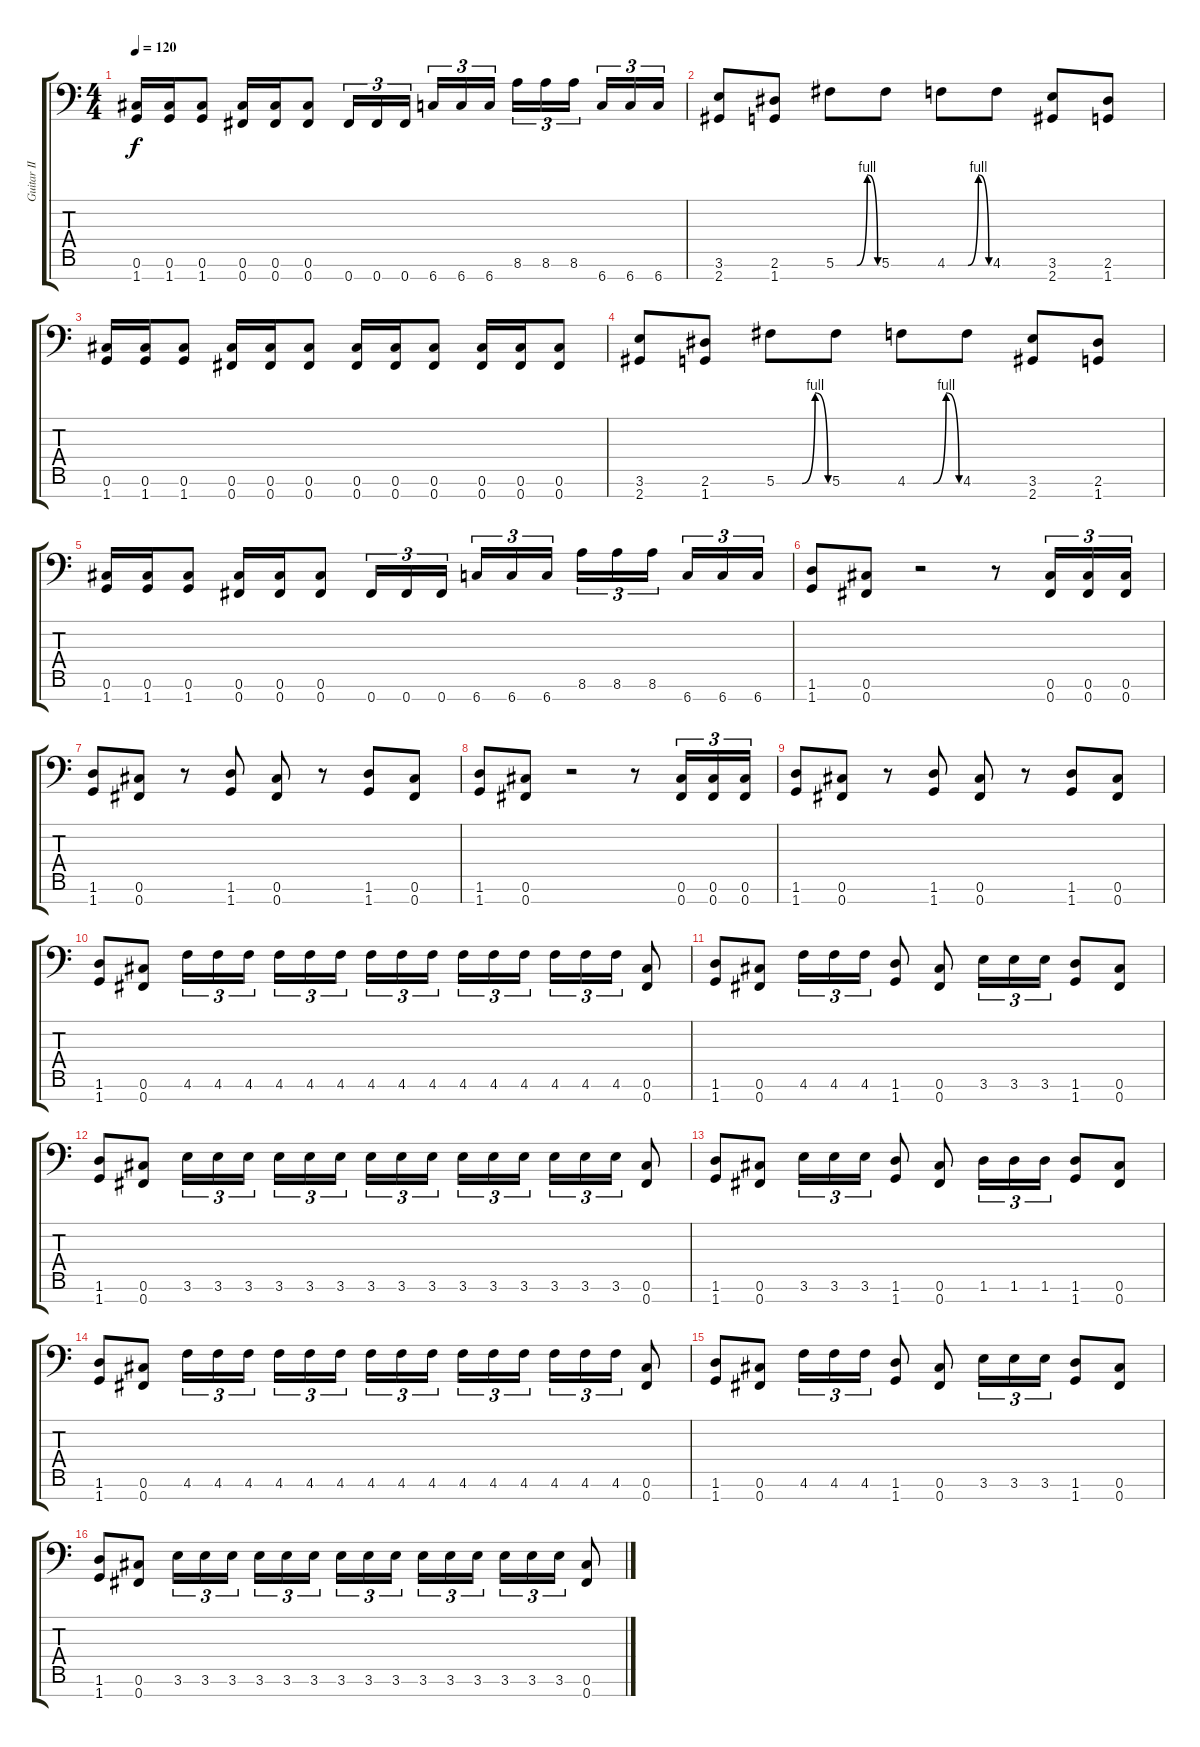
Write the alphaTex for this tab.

\track ("Guitar II" "Guitar II") {instrument distortionguitar}
\staff {score tabs}
\tuning (Db4 Ab3 E3 B2 Gb2 Db2 Gb1) {hide}
\ts (4 4)
\tempo 120
\clef f4
\ks c
(0.6 1.7).16{dy f} (0.6 1.7).16 (0.6 1.7).8 (0.6 0.7).16 (0.6 0.7).16 (0.6 0.7).8 0.7.16{tu (3 2)} 0.7.16{tu (3 2)} 0.7.16{tu (3 2)} 6.7.16{tu (3 2)} 6.7.16{tu (3 2)} 6.7.16{tu (3 2)} 8.6.16{tu (3 2)} 8.6.16{tu (3 2)} 8.6.16{tu (3 2)} 6.7.16{tu (3 2)} 6.7.16{tu (3 2)} 6.7.16{tu (3 2)} |
(3.6 2.7).8 (2.6 1.7).8 5.6{be (custom 0 0 30 0 45 4 60 0)}.8 5.6.8 4.6{be (custom 0 0 30 0 45 4 60 0)}.8 4.6.8 (3.6 2.7).8 (2.6 1.7).8 |
(0.6 1.7).16 (0.6 1.7).16 (0.6 1.7).8 (0.6 0.7).16 (0.6 0.7).16 (0.6 0.7).8 (0.6 0.7).16 (0.6 0.7).16 (0.6 0.7).8 (0.6 0.7).16 (0.6 0.7).16 (0.6 0.7).8 |
(3.6 2.7).8 (2.6 1.7).8 5.6{be (custom 0 0 30 0 45 4 60 0)}.8 5.6.8 4.6{be (custom 0 0 30 0 45 4 60 0)}.8 4.6.8 (3.6 2.7).8 (2.6 1.7).8 |
(0.6 1.7).16 (0.6 1.7).16 (0.6 1.7).8 (0.6 0.7).16 (0.6 0.7).16 (0.6 0.7).8 0.7.16{tu (3 2)} 0.7.16{tu (3 2)} 0.7.16{tu (3 2)} 6.7.16{tu (3 2)} 6.7.16{tu (3 2)} 6.7.16{tu (3 2)} 8.6.16{tu (3 2)} 8.6.16{tu (3 2)} 8.6.16{tu (3 2)} 6.7.16{tu (3 2)} 6.7.16{tu (3 2)} 6.7.16{tu (3 2)} |
(1.6 1.7).8 (0.6 0.7).8 r.2 r.8 (0.6 0.7).16{tu (3 2)} (0.6 0.7).16{tu (3 2)} (0.6 0.7).16{tu (3 2)} |
(1.6 1.7).8 (0.6 0.7).8 r.8 (1.6 1.7).8 (0.6 0.7).8 r.8 (1.6 1.7).8 (0.6 0.7).8 |
(1.6 1.7).8 (0.6 0.7).8 r.2 r.8 (0.6 0.7).16{tu (3 2)} (0.6 0.7).16{tu (3 2)} (0.6 0.7).16{tu (3 2)} |
(1.6 1.7).8 (0.6 0.7).8 r.8 (1.6 1.7).8 (0.6 0.7).8 r.8 (1.6 1.7).8 (0.6 0.7).8 |
(1.6 1.7).8 (0.6 0.7).8 4.6.16{tu (3 2)} 4.6.16{tu (3 2)} 4.6.16{tu (3 2)} 4.6.16{tu (3 2)} 4.6.16{tu (3 2)} 4.6.16{tu (3 2)} 4.6.16{tu (3 2)} 4.6.16{tu (3 2)} 4.6.16{tu (3 2)} 4.6.16{tu (3 2)} 4.6.16{tu (3 2)} 4.6.16{tu (3 2)} 4.6.16{tu (3 2)} 4.6.16{tu (3 2)} 4.6.16{tu (3 2)} (0.6 0.7).8 |
(1.6 1.7).8 (0.6 0.7).8 4.6.16{tu (3 2)} 4.6.16{tu (3 2)} 4.6.16{tu (3 2)} (1.6 1.7).8 (0.6 0.7).8 3.6.16{tu (3 2)} 3.6.16{tu (3 2)} 3.6.16{tu (3 2)} (1.6 1.7).8 (0.6 0.7).8 |
(1.6 1.7).8 (0.6 0.7).8 3.6.16{tu (3 2)} 3.6.16{tu (3 2)} 3.6.16{tu (3 2)} 3.6.16{tu (3 2)} 3.6.16{tu (3 2)} 3.6.16{tu (3 2)} 3.6.16{tu (3 2)} 3.6.16{tu (3 2)} 3.6.16{tu (3 2)} 3.6.16{tu (3 2)} 3.6.16{tu (3 2)} 3.6.16{tu (3 2)} 3.6.16{tu (3 2)} 3.6.16{tu (3 2)} 3.6.16{tu (3 2)} (0.6 0.7).8 |
(1.6 1.7).8 (0.6 0.7).8 3.6.16{tu (3 2)} 3.6.16{tu (3 2)} 3.6.16{tu (3 2)} (1.6 1.7).8 (0.6 0.7).8 1.6.16{tu (3 2)} 1.6.16{tu (3 2)} 1.6.16{tu (3 2)} (1.6 1.7).8 (0.6 0.7).8 |
(1.6 1.7).8 (0.6 0.7).8 4.6.16{tu (3 2)} 4.6.16{tu (3 2)} 4.6.16{tu (3 2)} 4.6.16{tu (3 2)} 4.6.16{tu (3 2)} 4.6.16{tu (3 2)} 4.6.16{tu (3 2)} 4.6.16{tu (3 2)} 4.6.16{tu (3 2)} 4.6.16{tu (3 2)} 4.6.16{tu (3 2)} 4.6.16{tu (3 2)} 4.6.16{tu (3 2)} 4.6.16{tu (3 2)} 4.6.16{tu (3 2)} (0.6 0.7).8 |
(1.6 1.7).8 (0.6 0.7).8 4.6.16{tu (3 2)} 4.6.16{tu (3 2)} 4.6.16{tu (3 2)} (1.6 1.7).8 (0.6 0.7).8 3.6.16{tu (3 2)} 3.6.16{tu (3 2)} 3.6.16{tu (3 2)} (1.6 1.7).8 (0.6 0.7).8 |
(1.6 1.7).8 (0.6 0.7).8 3.6.16{tu (3 2)} 3.6.16{tu (3 2)} 3.6.16{tu (3 2)} 3.6.16{tu (3 2)} 3.6.16{tu (3 2)} 3.6.16{tu (3 2)} 3.6.16{tu (3 2)} 3.6.16{tu (3 2)} 3.6.16{tu (3 2)} 3.6.16{tu (3 2)} 3.6.16{tu (3 2)} 3.6.16{tu (3 2)} 3.6.16{tu (3 2)} 3.6.16{tu (3 2)} 3.6.16{tu (3 2)} (0.6 0.7).8
